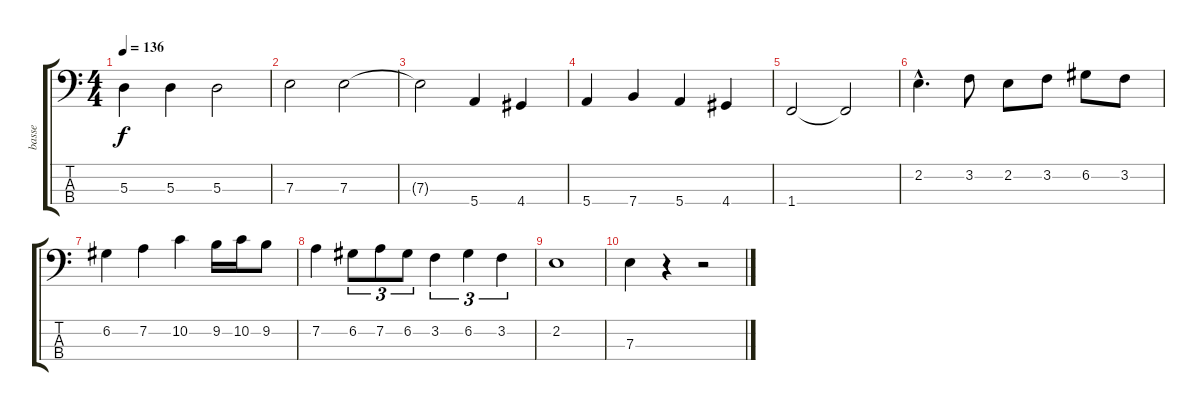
\track ("basse" "basse") {instrument electricbassfinger}
\staff {score tabs}
\tuning (G2 D2 A1 E1) {hide}
\ts (4 4)
\tempo 136
\clef f4
\ks c
5.3.4{dy f} 5.3.4 5.3.2 |
7.3.2 7.3.2 |
7.3{t}.2 5.4.4 4.4.4 |
5.4.4 7.4.4 5.4.4 4.4.4 |
1.4.2 1.4{t}.2 |
2.2{hac}.4{d} 3.2.8 2.2.8 3.2.8 6.2.8 3.2.8 |
6.2.4 7.2.4 10.2.4 9.2.16 10.2.16 9.2.8 |
7.2.4 6.2.8{tu (3 2)} 7.2.8{tu (3 2)} 6.2.8{tu (3 2)} 3.2.4{tu (3 2)} 6.2.4{tu (3 2)} 3.2.4{tu (3 2)} |
2.2.1 |
7.3.4 r.4 r.2
